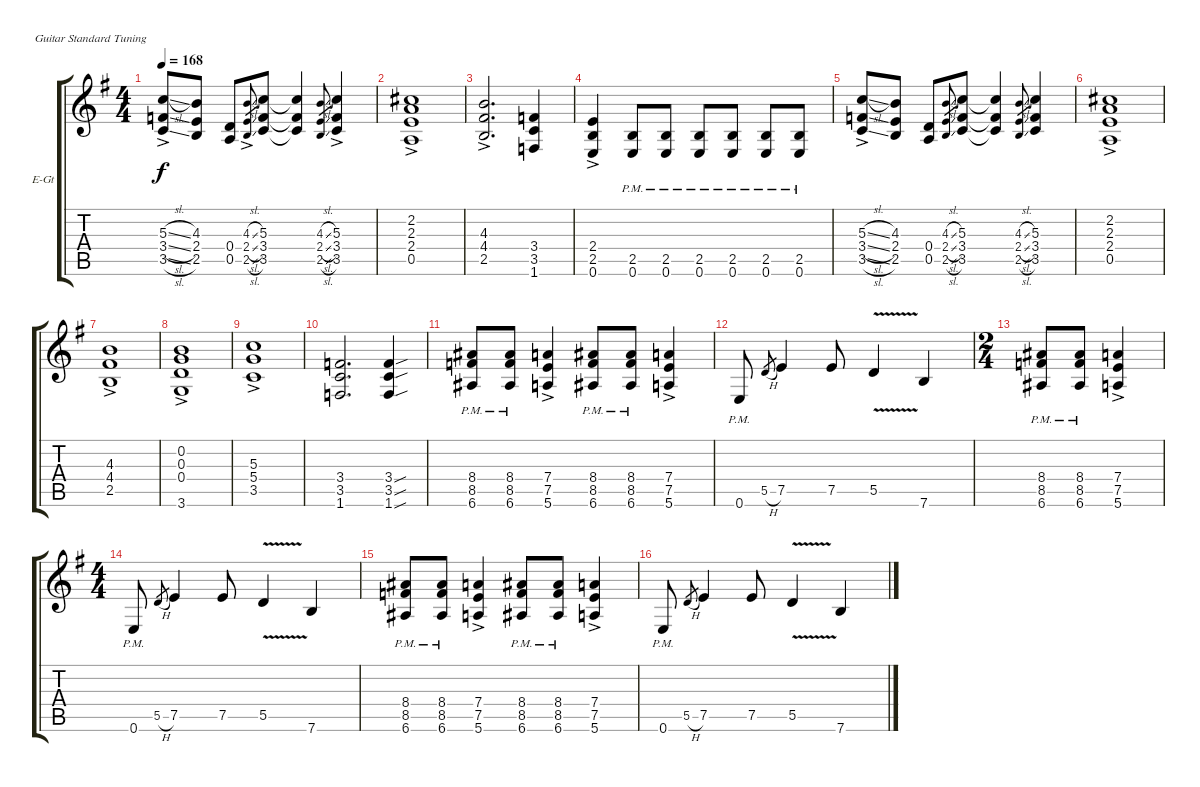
\bracketExtendMode groupsimilarinstruments
\firstSystemTrackNameOrientation horizontal
\otherSystemsTrackNameOrientation horizontal
\track ("Guitar 2" "E-Gt") {instrument electricguitarclean}
\staff {score tabs}
\tuning (E4 B3 G3 D3 A2 E2)
\ts (4 4)
\tempo 168
\clef g2
\scale
1.07818
\ks g
(3.4{sl ac} 3.5{sl ac} 5.3{sl ac}).8{dy f} (2.4 2.5 4.3).8 (0.5 0.4).8 (2.4{sl ac} 2.5{sl ac} 4.3{sl ac}).8{gr} (3.4 3.5 5.3).8 (3.4{t} 3.5{t} 5.3{t}).4 (2.4{sl} 2.5{sl} 4.3{sl}).8{gr} (3.4{ac} 3.5{ac} 5.3{ac}).4 |
\scale
0.921816 (2.3 2.4 0.5 2.2{ac}).1 |
\scale
1.07818 (4.3 4.4 2.5{ac}).2{d} (3.4 3.5 1.6).4 |
\scale
0.921816 (2.4 2.5 0.6{ac}).4 (2.5{pm} 0.6{pm}).8 (2.5{pm} 0.6{pm}).8 (2.5{pm} 0.6{pm}).8 (2.5{pm} 0.6{pm}).8 (2.5{pm} 0.6{pm}).8 (2.5{pm} 0.6{pm}).8 |
\scale
1.07818 (3.4{sl ac} 3.5{sl ac} 5.3{sl ac}).8 (2.4 2.5 4.3).8 (0.5 0.4).8 (2.4{sl} 2.5{sl} 4.3{sl}).8{gr} (3.4 3.5 5.3).8 (3.4{t} 3.5{t} 5.3{t}).4 (2.4{sl} 2.5{sl} 4.3{sl}).8{gr} (3.4 3.5 5.3).4 |
\scale
0.921816 (2.3 2.4 0.5 2.2{ac}).1 |
\scale
1.07818 (4.3 4.4 2.5{ac}).1 |
\scale
0.921816 (3.6{ac} 0.4 0.3 0.2).1 |
\scale
1.07818 (5.3 5.4 3.5{ac}).1 |
\scale
0.921816 (3.4 3.5 1.6).2{d} (3.4{sou} 3.5{sou} 1.6{sou}).4 |
\scale
1.07818 (8.5{pm} 6.6{pm} 8.4{pm}).8 (8.5{pm} 6.6{pm} 8.4{pm}).8 (7.4 7.5{ac} 5.6).4 (8.5{pm} 6.6{pm} 8.4{pm}).8 (8.5{pm} 6.6{pm} 8.4{pm}).8 (7.4 7.5 5.6{ac}).4 |
\scale
0.921816 0.6{pm}.8 5.5{h}.8{gr} 7.5.4 7.5.8 5.5{v}.4 7.6.4 |
\ts (2 4)
\scale
1.10845 (8.5{pm} 6.6{pm} 8.4{pm}).8 (8.5{pm} 6.6{pm} 8.4{pm}).8 (7.4 7.5 5.6{ac}).4 |
\ts (4 4)
\scale
0.891551 0.6{pm}.8 5.5{h}.8{gr} 7.5.4 7.5.8 5.5{v}.4 7.6.4 |
\scale
1.07818 (8.5{pm} 6.6{pm} 8.4{pm}).8 (8.5{pm} 6.6{pm} 8.4{pm}).8 (7.4 7.5{ac} 5.6).4 (8.5{pm} 6.6{pm} 8.4{pm}).8 (8.5{pm} 6.6{pm} 8.4{pm}).8 (7.4 7.5 5.6{ac}).4 |
\scale
0.921816 0.6{pm}.8 5.5{h}.8{gr} 7.5.4 7.5.8 5.5{v}.4 7.6.4
